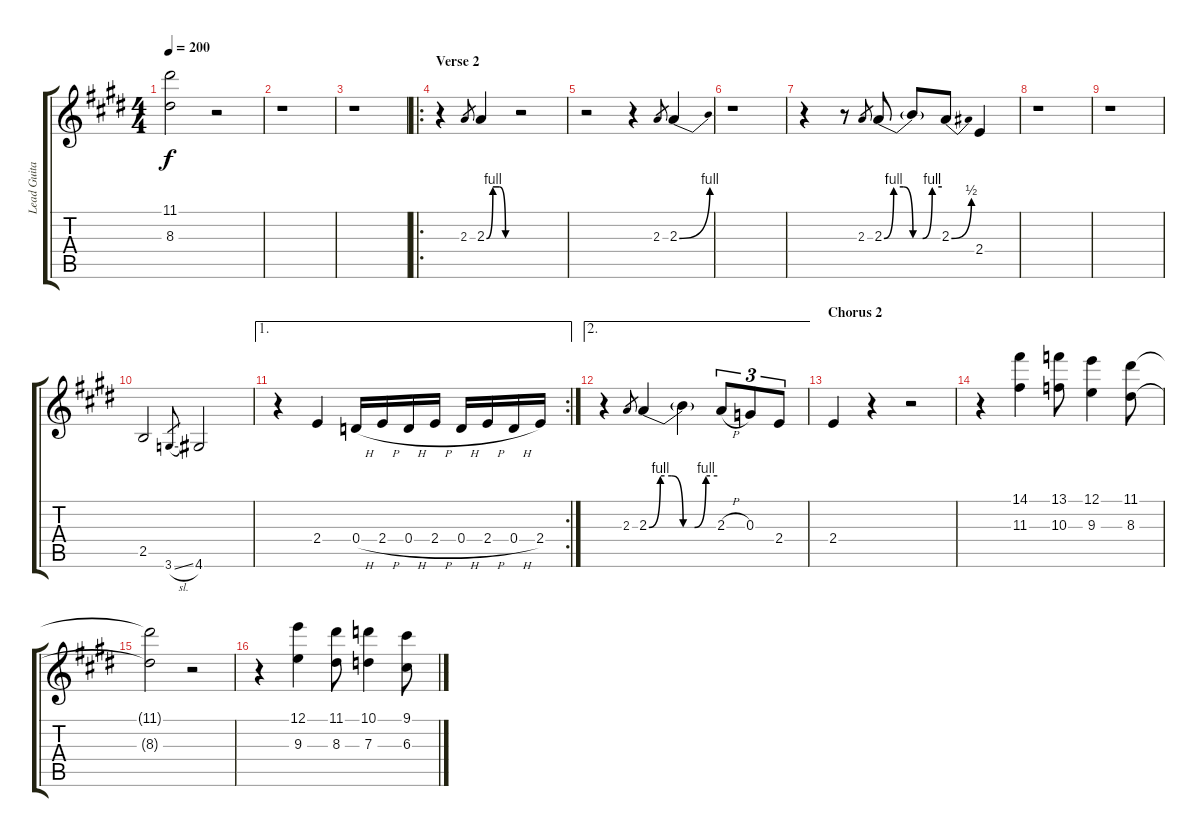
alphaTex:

\track ("Lead Guitar" "Lead Guita") {instrument overdrivenguitar}
\staff {score tabs}
\tuning (E4 B3 G3 D3 A2 E2) {hide}
\ts (4 4)
\tempo 200
\clef g2
\ks e
(11.1{t} 8.3{t}).2{dy f} r.2 |
r.1 |
r.1 |
\ro
\section ("" "Verse 2")
r.4 2.3.8{gr} 2.3{be (custom 0 0 15 4 30 4 45 0 60 0)}.4 r.2 |
r.2 r.4 2.3.8{gr} 2.3{be (bend 0 0 60 4)}.4 |
r.1 |
r.4 r.8 2.3.8{gr} 2.3{be (custom 0 0 10 4 20 4 30 0 40 0 50 4 60 4)}.8 2.3{t}.8 2.3{be (bend 0 0 60 2)}.8 2.4.4 |
r.1 |
r.1 |
2.5.2 3.6{sl}.8{gr} 4.6.2 |
\ae 1
\rc 2
r.4 2.4.4 0.4{h}.16 2.4{h}.16 0.4{h}.16 2.4{h}.16 0.4{h}.16 2.4{h}.16 0.4{h}.16 2.4.16 |
\ae 2
r.4 2.3.8{gr} 2.3{be (custom 0 0 10 4 20 4 30 0 40 0 50 4 60 4)}.4 2.3{t}.4 2.3{h}.8{tu (3 2)} 0.3.8{tu (3 2)} 2.4.8{tu (3 2)} |
\section ("" "Chorus 2")
2.4.4 r.4 r.2 |
r.4 (14.1 11.3).4 (13.1 10.3).8 (12.1 9.3).4 (11.1 8.3).8 |
(11.1{t} 8.3{t}).2 r.2 |
r.4 (12.1 9.3).4 (11.1 8.3).8 (10.1 7.3).4 (9.1 6.3).8
